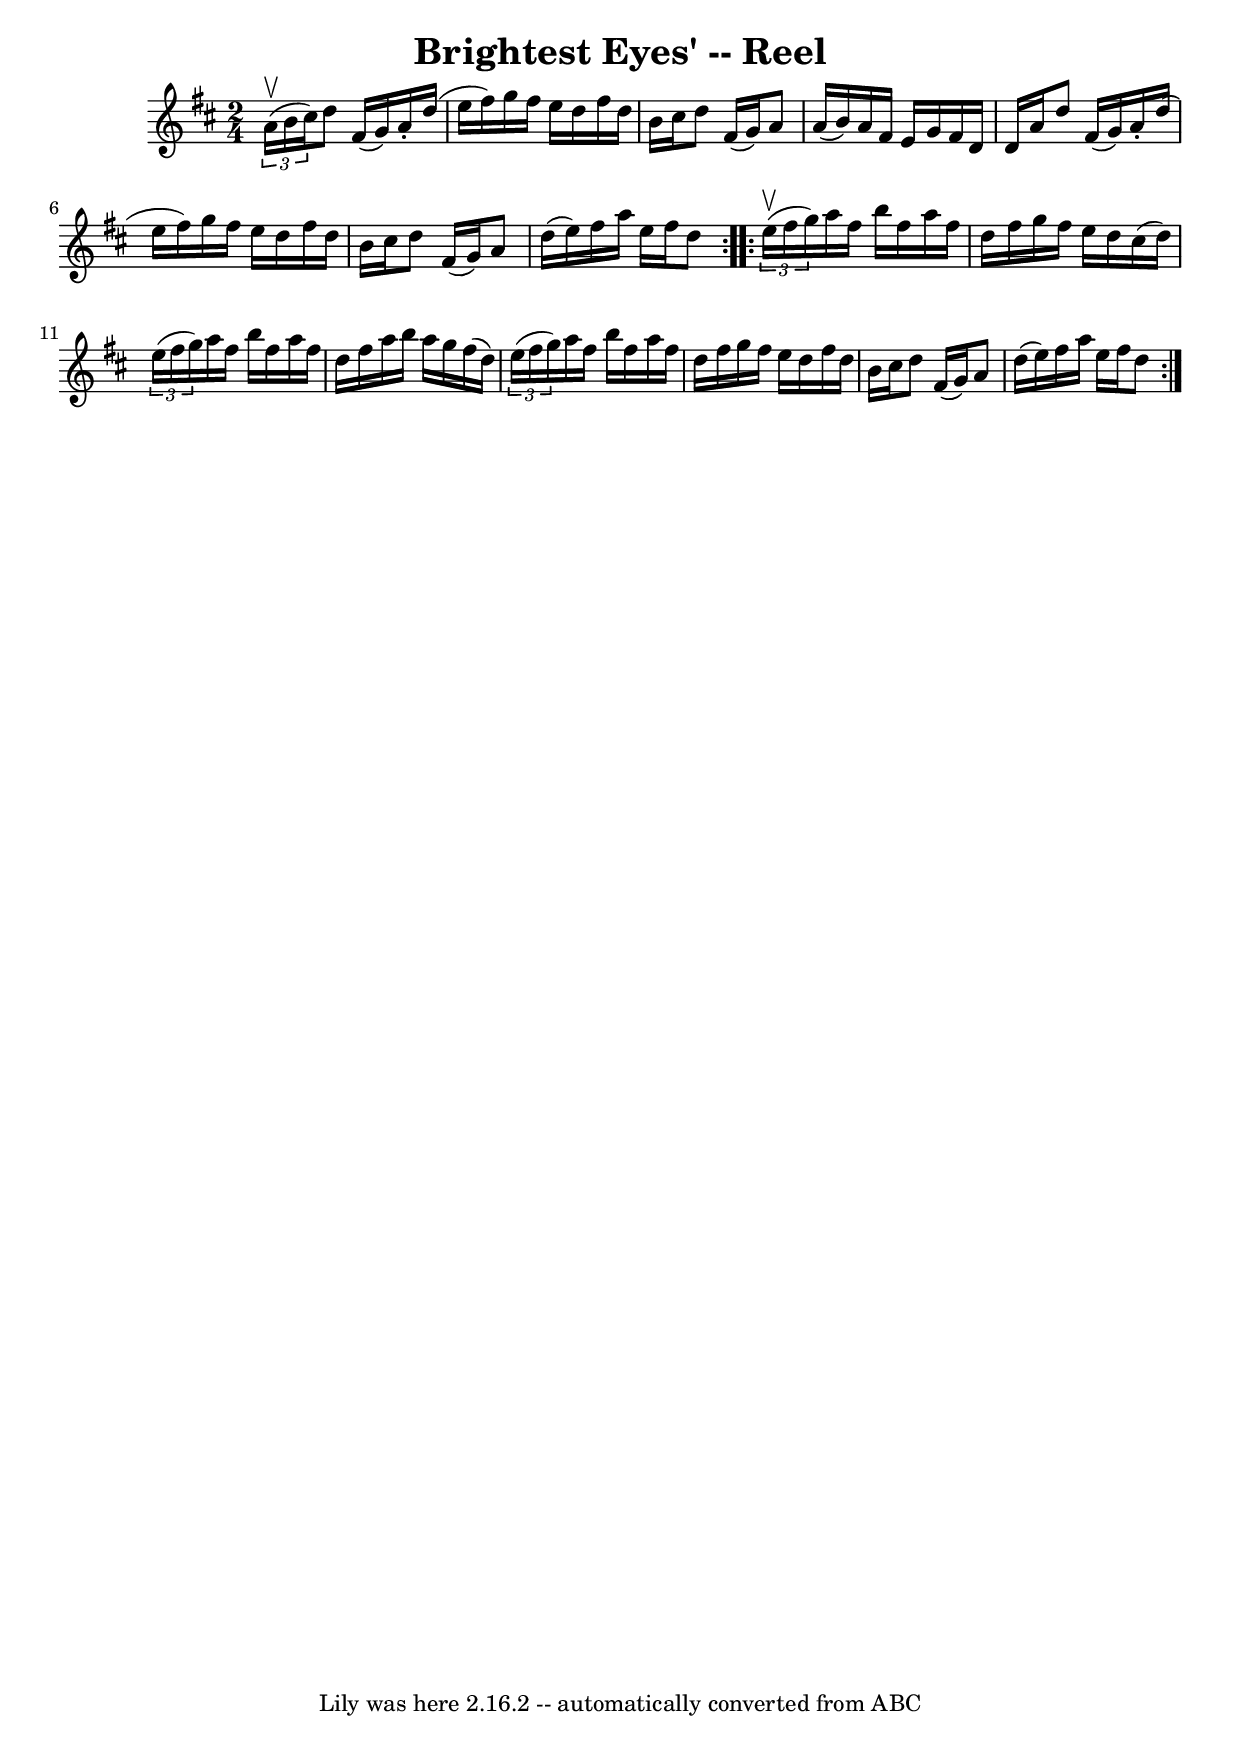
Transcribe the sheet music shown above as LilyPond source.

\version "2.16.2"
\include "Mammoth.ily"
\header {
  %% book = "Ryan's Mammoth Collection"
  crossRefNumber = "1"
  footnotes = "\\\\260"
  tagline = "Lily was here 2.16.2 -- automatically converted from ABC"
  title = "Brightest Eyes' -- Reel"

}
voicedefault =  {



  \repeat volta 2 {

    \time 2/4 
    \key d \major
    \times 2/3 { a'16^\upbow(b'16 cis''16) 
	       } 
    |
    d''8 fis'16 (g'16) a'16 -. d''16 (e''16 fis''16 
    )   |
    g''16 fis''16 e''16 d''16 fis''16 d''16 b'16 
    cis''16    |
    d''8 fis'16 (g'16) a'8 a'16 (b'16) 
    |
    a'16 fis'16 e'16 g'16 fis'16 d'16 d'16 a'16   
    |
    d''8 fis'16 (g'16) a'16 -. d''16 (e''16    
    fis''16)   |
    g''16 fis''16 e''16 d''16 fis''16 d''16 
    b'16 cis''16    |
    d''8 fis'16 (g'16) a'8 d''16 (
    e''16)   |
    fis''16 a''16 e''16 fis''16 d''8    
  }     

  \repeat volta 2 {
    \times 2/3 { e''16^\upbow(fis''16 g''16) 
	       } 
    |
    a''16 fis''16 b''16 fis''16 a''16 fis''16 d''16  
    fis''16    |
    g''16 fis''16 e''16 d''16 cis''16 (d''16 
    )   \times 2/3 { e''16 (fis''16 g''16) 
		   }   |
    a''16    
    fis''16 b''16 fis''16 a''16 fis''16 d''16 fis''16    |
    
    a''16 b''16 a''16 g''16 fis''16 (d''16)   \times 2/3 {   
      e''16 (fis''16 g''16) 
    }   |
    a''16 fis''16 b''16    
    fis''16 a''16 fis''16 d''16 fis''16    |
    g''16 fis''16  
    e''16 d''16 fis''16 d''16 b'16 cis''16    |
    d''8    
    fis'16 (g'16) a'8 d''16 (e''16)   |
    fis''16 a''16  
    e''16 fis''16 d''8  
  }   

}

\score{
  <<

    \context Staff="default"
    {
      \voicedefault 
      
    }

  >>
  \layout {
    
  }
  \midi {
  }

}
